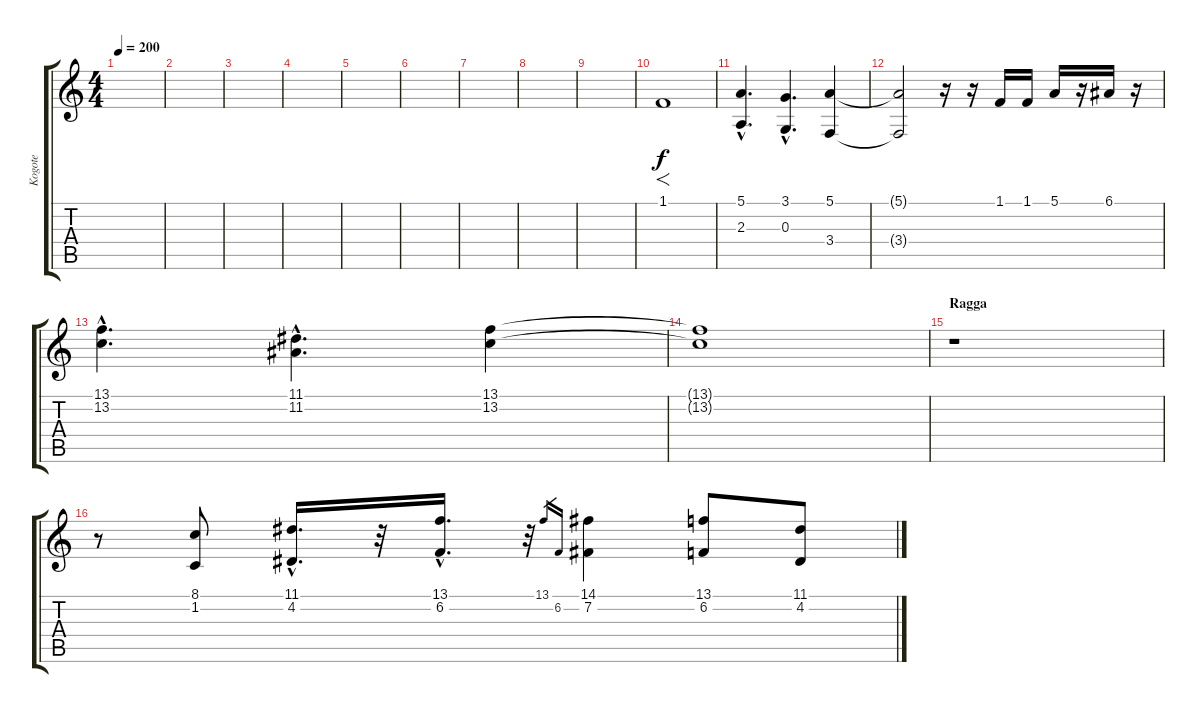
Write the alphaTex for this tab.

\track ("Kogote" "Kogote") {instrument brasssection}
\staff {score tabs}
\tuning (E4 B3 G3 D3 A2 E2) {hide}
\ts (4 4)
\tempo 200
\clef g2
\ks c
|
|
|
|
|
|
|
|
|
1.1.1{f} |
(5.1{hac} 2.3{hac}).4{d} (3.1{hac} 0.3{hac}).4{d} (5.1 3.4).4 |
(5.1{t} 3.4{t}).2 r.16 r.16 1.1.16 1.1.16 5.1.16 r.16 6.1.16 r.16 |
(13.1{hac} 13.2{hac}).4{d} (11.1{hac} 11.2{hac}).4{d} (13.1 13.2).4 |
(13.1{t} 13.2{t}).1 |
\section ("" "Ragga")
r.1 |
r.8 (8.1 1.2).8 (11.1{hac} 4.2{hac}).16{d} r.32 (13.1{hac} 6.2{hac}).16{d} r.32 13.1.16{gr} 6.2.16{gr} (14.1 7.2).4 (13.1 6.2).8 (11.1 4.2).8
